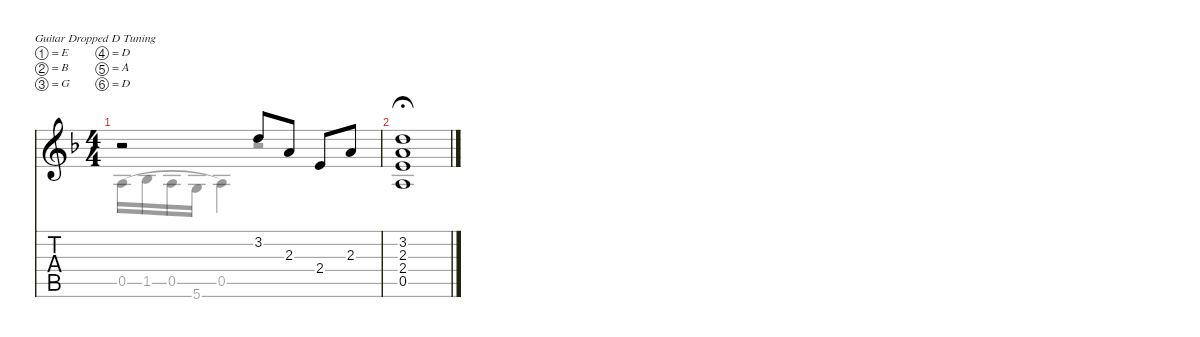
\defaultSystemsLayout 4
\hideDynamics
\bracketExtendMode nobrackets
\singleTrackTrackNamePolicy hidden
\multiTrackTrackNamePolicy hidden
\firstSystemTrackNameMode fullname
\firstSystemTrackNameOrientation horizontal
\otherSystemsTrackNameOrientation horizontal
\track ("Nylon Guitar" "Nylon Guit") {instrument acousticguitarnylon}
\staff {score tabs}
\tuning (E4 B3 G3 D3 A2 D2)
\voice
\ts (4 4)
\tempo (80 hide)
\clef g2
\scale
0.831858
\ks dminor
r.2{dy mf} 3.2.8 2.3.8 2.4.8 2.3.8 |
\scale
0.168142 (3.2 2.3 2.4 0.5).1{fermata (medium 0.5)}
\voice
\clef g2
\ottava regular
\simile none
\scale
0.831858
\ks dminor
0.5.16{dy mf legatoorigin} 1.5.16{legatoorigin} 0.5.16{legatoorigin} 5.6.16{legatoorigin} 0.5.4 r.2 |
\scale
0.168142
